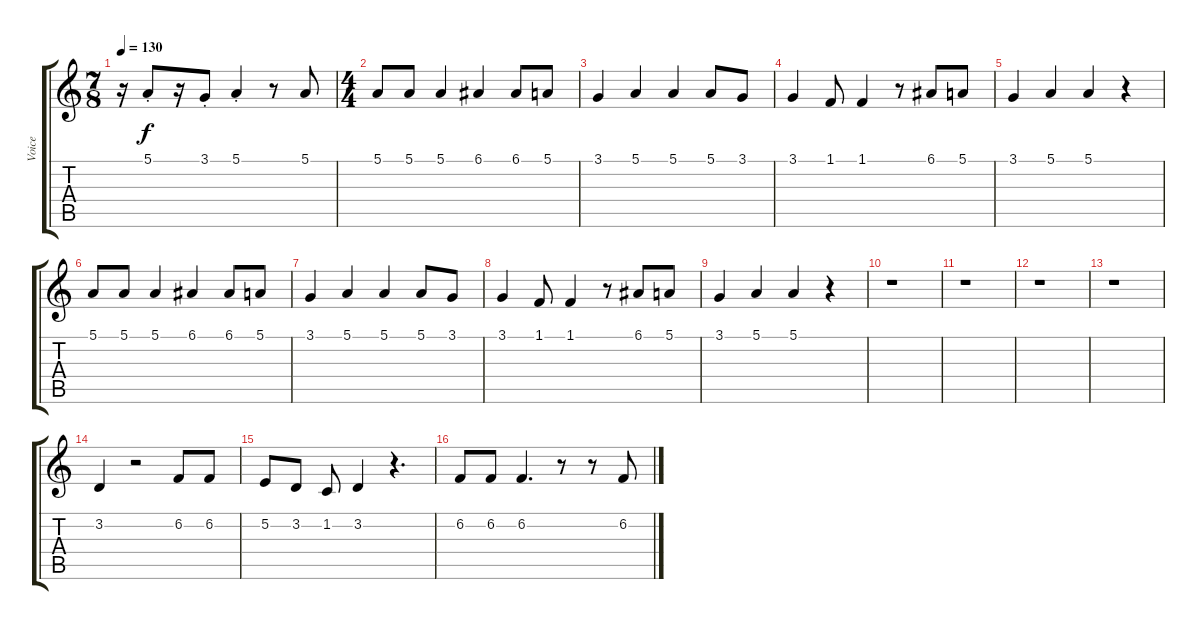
\track ("Voice" "Voice") {instrument choiraahs}
\staff {score tabs}
\tuning (E4 B3 G3 D3 A2 E2) {hide}
\ts (7 8)
\tempo 130
\clef g2
\ks c
r.16{dy f} 5.1{st}.8 r.16 3.1{st}.8 5.1{st}.4 r.8 5.1.8 |
\ts (4 4)
5.1.8 5.1.8 5.1.4 6.1.4 6.1.8 5.1.8 |
3.1.4 5.1.4 5.1.4 5.1.8 3.1.8 |
3.1.4 1.1.8 1.1.4 r.8 6.1.8 5.1.8 |
3.1.4 5.1.4 5.1.4 r.4 |
5.1.8 5.1.8 5.1.4 6.1.4 6.1.8 5.1.8 |
3.1.4 5.1.4 5.1.4 5.1.8 3.1.8 |
3.1.4 1.1.8 1.1.4 r.8 6.1.8 5.1.8 |
3.1.4 5.1.4 5.1.4 r.4 |
r.1 |
r.1 |
r.1 |
r.1 |
3.2.4 r.2 6.2.8 6.2.8 |
5.2.8 3.2.8 1.2.8 3.2.4 r.4{d} |
6.2.8 6.2.8 6.2.4{d} r.8 r.8 6.2.8
